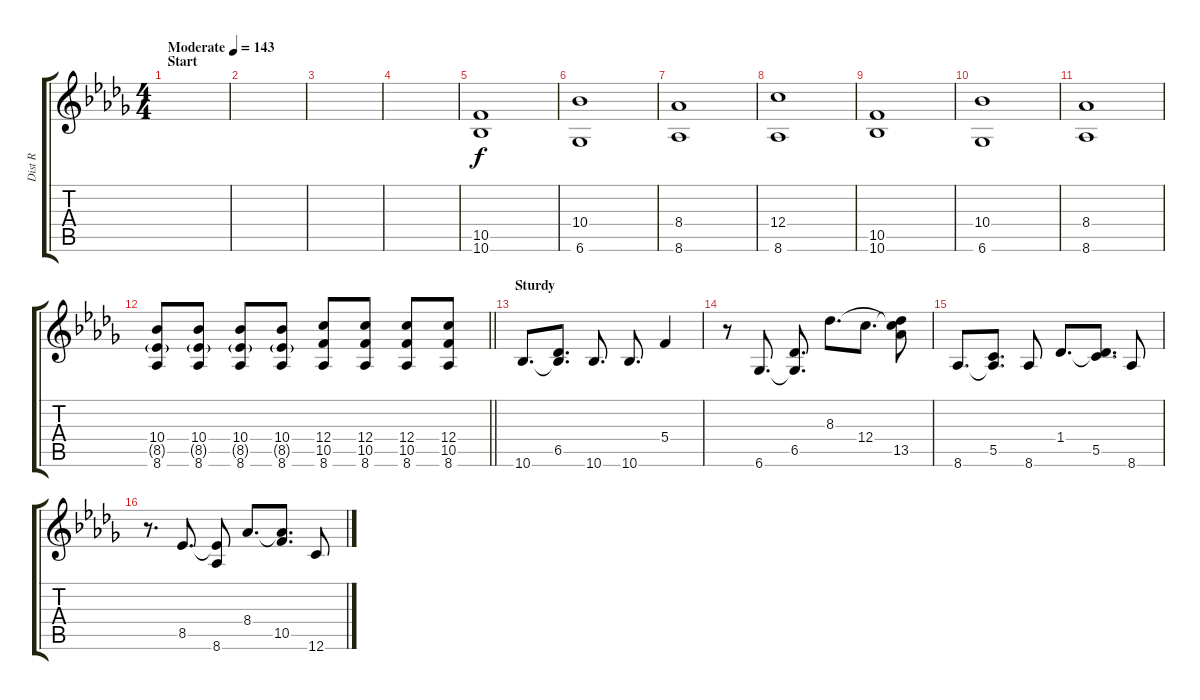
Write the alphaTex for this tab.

\track ("Dist R" "Dist R") {instrument distortionguitar}
\staff {score tabs}
\tuning (D4 A3 F3 C3 G2 C2) {hide}
\ts (4 4)
\section ("" "Start")
\tempo (143 "Moderate")
\clef g2
\ks db
|
|
|
|
(10.5 10.6).1 |
(10.4 6.6).1 |
(8.4 8.6).1 |
(12.4 8.6).1 |
(10.5 10.6).1 |
(10.4 6.6).1 |
(8.4 8.6).1 |
\barLineRight lightlight
(10.4 8.5{g} 8.6).8 (10.4 8.5{g} 8.6).8 (10.4 8.5{g} 8.6).8 (10.4 8.5{g} 8.6).8 (12.4 10.5 8.6).8 (12.4 10.5 8.6).8 (12.4 10.5 8.6).8 (12.4 10.5 8.6).8 |
\section ("" "Sturdy")
10.6.8{d} (6.5 10.6{t}).8{d} 10.6.8{d} 10.6.8{d} 5.4.4 |
r.8 6.6.8{d} (6.5 6.6{t}).8{d} 8.3.8{d} 12.4.8{d} (8.3{t} 12.4{t} 13.5).8 |
8.6.8{d} (5.5 8.6{t}).8{d} 8.6.8 1.4.8{d} (1.4{t} 5.5).8{d} 8.6.8 |
r.8{d} 8.5.8{d} (8.5{t} 8.6).8 8.4.8{d} (8.4{t} 10.5).8{d} 12.6.8
